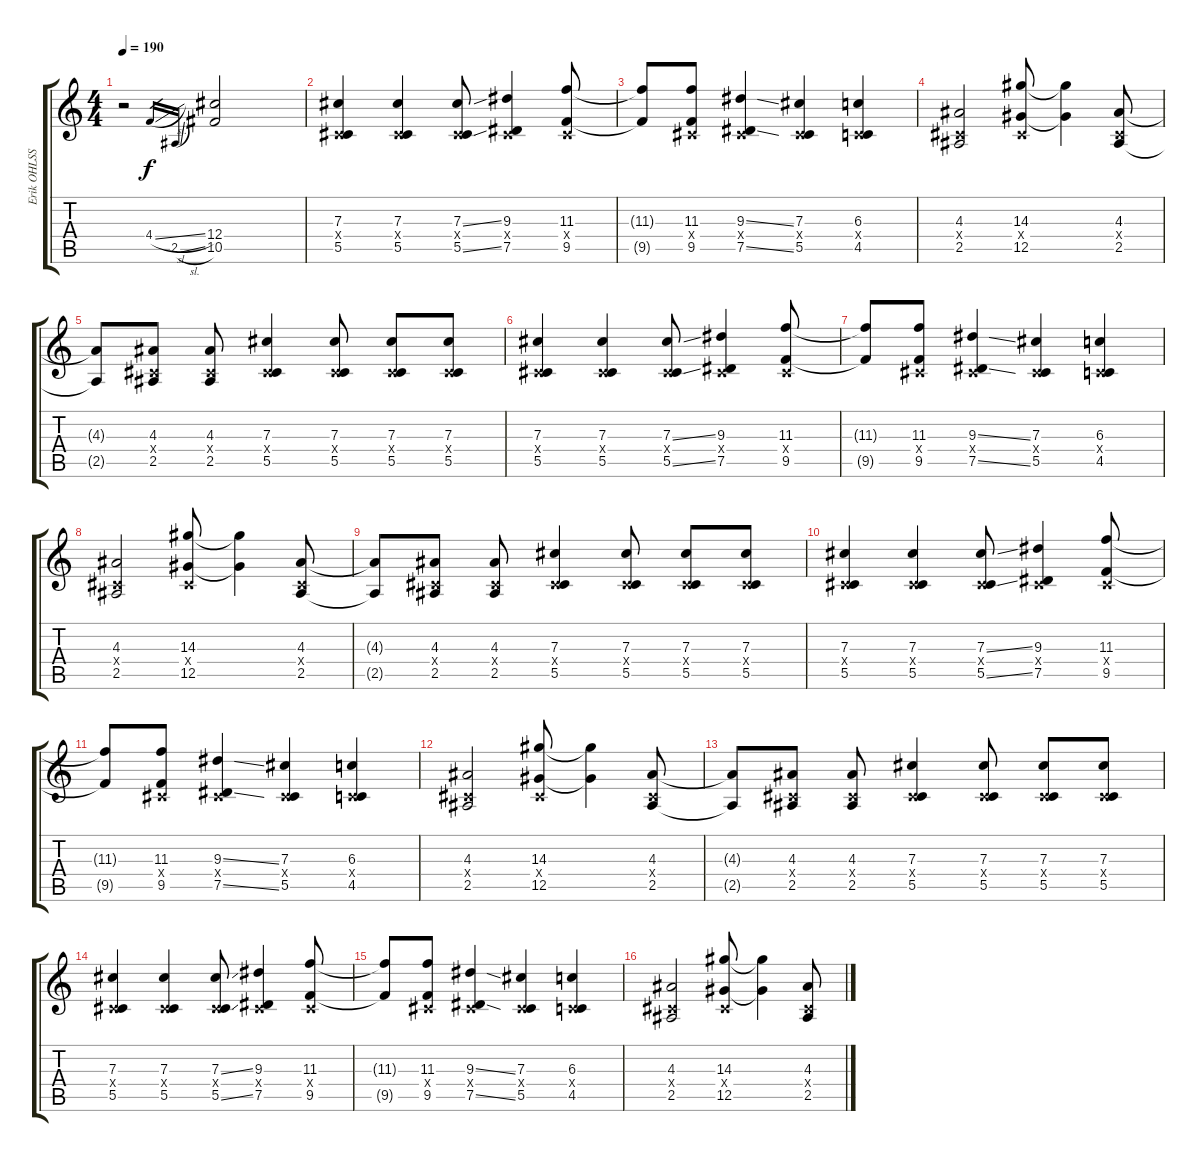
\track ("Erik OHLSSON" "Erik OHLSS") {instrument distortionguitar}
\staff {score tabs}
\tuning (Eb4 Bb3 Gb3 Db3 Ab2 Eb2) {hide}
\ts (4 4)
\tempo 190
\clef g2
\ks c
r.2{dy f instrument distortionguitar} 4.4{sl}.16{gr} 2.5{sl}.16{gr} (12.4 10.5).2 |
(7.3 0.4{x} 5.5).4 (7.3 0.4{x} 5.5).4 (7.3{ss} 0.4{x} 5.5{ss}).8 (9.3 0.4{x} 7.5).4 (11.3 0.4{x} 9.5).8 |
(11.3{t} 9.5{t}).8 (11.3 0.4{x} 9.5).8 (9.3{ss} 0.4{x} 7.5{ss}).4 (7.3 0.4{x} 5.5).4 (6.3 0.4{x} 4.5).4 |
(4.3 0.4{x} 2.5).2 (14.3 0.4{x} 12.5).8 (14.3{t} 12.5{t}).4 (4.3 0.4{x} 2.5).8 |
(4.3{t} 2.5{t}).8 (4.3 0.4{x} 2.5).8 (4.3 0.4{x} 2.5).8 (7.3 0.4{x} 5.5).4 (7.3 0.4{x} 5.5).8 (7.3 0.4{x} 5.5).8 (7.3 0.4{x} 5.5).8 |
(7.3 0.4{x} 5.5).4 (7.3 0.4{x} 5.5).4 (7.3{ss} 0.4{x} 5.5{ss}).8 (9.3 0.4{x} 7.5).4 (11.3 0.4{x} 9.5).8 |
(11.3{t} 9.5{t}).8 (11.3 0.4{x} 9.5).8 (9.3{ss} 0.4{x} 7.5{ss}).4 (7.3 0.4{x} 5.5).4 (6.3 0.4{x} 4.5).4 |
(4.3 0.4{x} 2.5).2 (14.3 0.4{x} 12.5).8 (14.3{t} 12.5{t}).4 (4.3 0.4{x} 2.5).8 |
(4.3{t} 2.5{t}).8 (4.3 0.4{x} 2.5).8 (4.3 0.4{x} 2.5).8 (7.3 0.4{x} 5.5).4 (7.3 0.4{x} 5.5).8 (7.3 0.4{x} 5.5).8 (7.3 0.4{x} 5.5).8 |
(7.3 0.4{x} 5.5).4 (7.3 0.4{x} 5.5).4 (7.3{ss} 0.4{x} 5.5{ss}).8 (9.3 0.4{x} 7.5).4 (11.3 0.4{x} 9.5).8 |
(11.3{t} 9.5{t}).8 (11.3 0.4{x} 9.5).8 (9.3{ss} 0.4{x} 7.5{ss}).4 (7.3 0.4{x} 5.5).4 (6.3 0.4{x} 4.5).4 |
(4.3 0.4{x} 2.5).2 (14.3 0.4{x} 12.5).8 (14.3{t} 12.5{t}).4 (4.3 0.4{x} 2.5).8 |
(4.3{t} 2.5{t}).8 (4.3 0.4{x} 2.5).8 (4.3 0.4{x} 2.5).8 (7.3 0.4{x} 5.5).4 (7.3 0.4{x} 5.5).8 (7.3 0.4{x} 5.5).8 (7.3 0.4{x} 5.5).8 |
(7.3 0.4{x} 5.5).4 (7.3 0.4{x} 5.5).4 (7.3{ss} 0.4{x} 5.5{ss}).8 (9.3 0.4{x} 7.5).4 (11.3 0.4{x} 9.5).8 |
(11.3{t} 9.5{t}).8 (11.3 0.4{x} 9.5).8 (9.3{ss} 0.4{x} 7.5{ss}).4 (7.3 0.4{x} 5.5).4 (6.3 0.4{x} 4.5).4 |
(4.3 0.4{x} 2.5).2 (14.3 0.4{x} 12.5).8 (14.3{t} 12.5{t}).4 (4.3 0.4{x} 2.5).8
